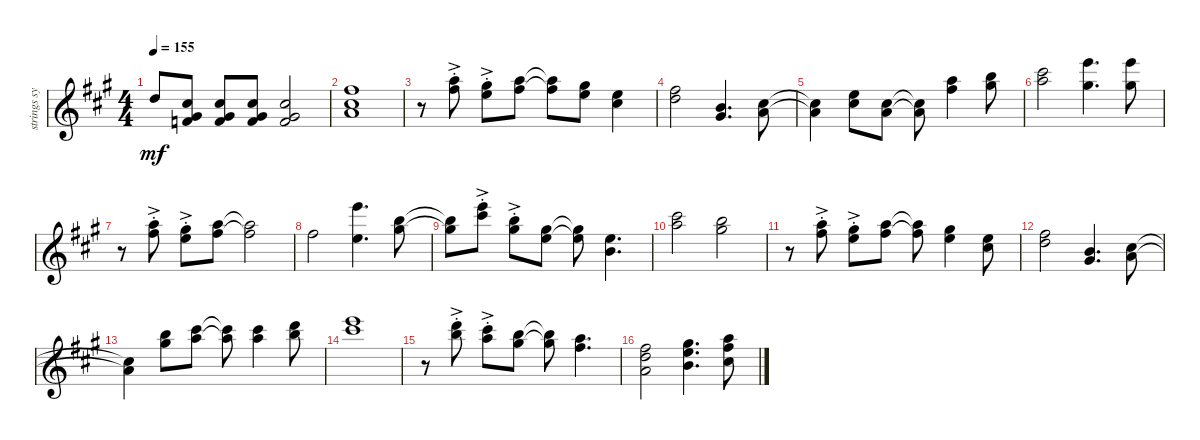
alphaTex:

\track ("strings synth" "strings sy") {instrument fx3crystal}
\staff {score}
\tuning (E4 B3 G3 D3 A2 E2 B1) {hide}
\ts (4 4)
\tempo 155
\clef g2
\ks a
10.1{t}.8{dy mf} (9.1 9.2 10.3).8 (9.1 9.2 10.3).8 (9.1 9.2 10.3).8 (9.1 9.2 10.3).2 |
(14.1 14.2 14.3).1 |
r.8 (14.1{ac st} 22.2{ac st}).8 (16.1{ac st} 17.2{ac st}).8 (14.1 22.2).8 (14.1{t} 22.2{t}).8 (16.1 17.2).8 (12.1 14.2).4 |
(10.1 19.2).2 (7.1 9.2).4{d} (5.1 14.2).8 |
(5.1{t} 14.2{t}).4 (12.1 14.2).8 (9.1 10.2).8 (9.1{t} 10.2{t}).8 (14.1 22.2).4 (19.1 21.2).8 |
(17.1 26.2).2 (16.1 29.2).4{d} (16.1 29.2).8 |
r.8 (17.1{ac st} 19.2{ac st}).8 (16.1{ac st} 17.2{ac st}).8 (14.1 22.2).8 (14.1{t} 22.2{t}).2 |
14.1.2 (24.1 17.2).4{d} (16.1 24.2).8 |
(16.1{t} 24.2{t}).8 (21.1{ac st} 29.2{ac st}).8 (19.1{ac st} 21.2{ac st}).8 (16.1 17.2).8 (16.1{t} 17.2{t}).8 (12.1 12.2).4{d} |
(17.1 26.2).2 (19.1 21.2).2 |
r.8 (14.1{ac st} 22.2{ac st}).8 (16.1{ac st} 17.2{ac st}).8 (14.1 22.2).8 (14.1{t} 22.2{t}).8 (16.1 17.2).4 (12.1 14.2).8 |
(10.1 19.2).2 (7.1 9.2).4{d} (5.1 14.2).8 |
(5.1{t} 14.2{t}).4 (16.1 24.2).8 (21.1 22.2).8 (21.1{t} 22.2{t}).8 (21.1 22.2).4 (19.1 27.2).8 |
(21.1 29.2).1 |
r.8 (19.1{ac st} 27.2{ac st}).8 (21.1{ac st} 22.2{ac st}).8 (19.1 21.2).8 (19.1{t} 21.2{t}).8 (17.1 19.2).4{d} |
(14.1 15.2 14.3).2 (7.1 17.2 25.3).4{d} (17.1 19.2 18.3).8
